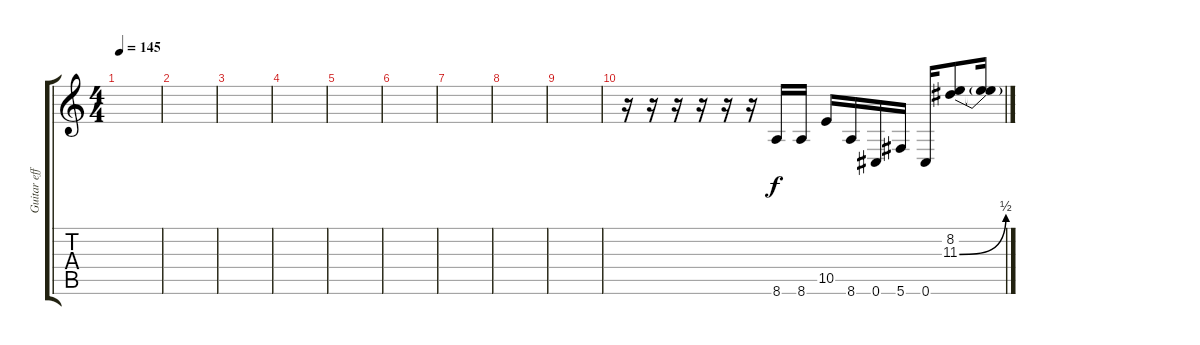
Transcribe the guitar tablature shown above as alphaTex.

\track ("Guitar effects" "Guitar eff") {instrument distortionguitar}
\staff {score tabs}
\tuning (Db4 Ab3 E3 B2 Gb2 Db2) {hide}
\ts (4 4)
\tempo 145
\clef g2
\ks c
|
|
|
|
|
|
|
|
|
r.16 r.16 r.16 r.16 r.16 r.16 8.6.16 8.6.16 10.5.16 8.6.16 0.6.16 5.6.16 0.6.16 (8.2 11.3{be (bend 0 0 60 2)}).8 (8.2{t} 11.3{t}).16{dy f}
